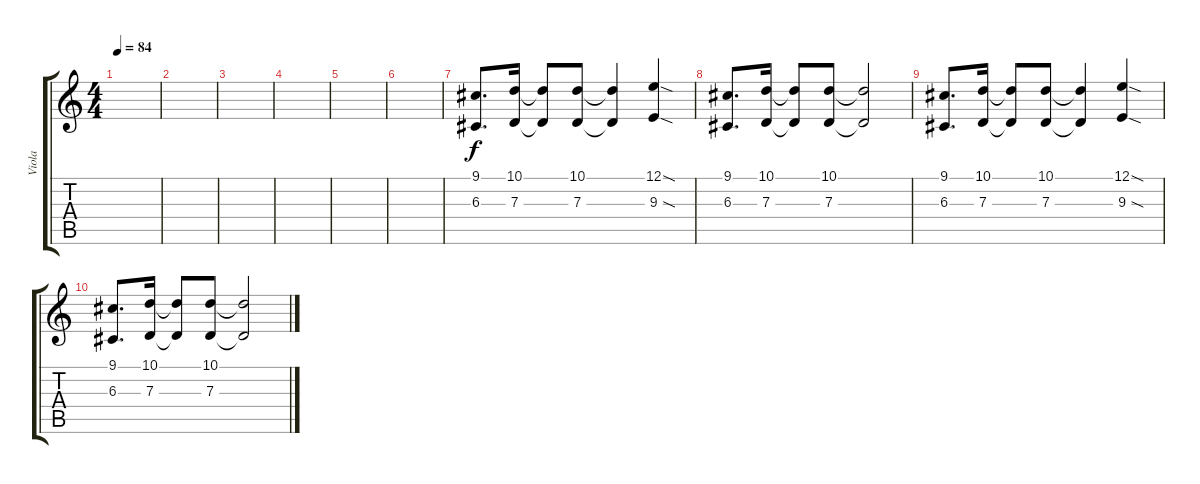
\track ("Viola" "Viola") {instrument violin}
\staff {score tabs}
\tuning (E4 B3 G3 D3 A2 E2) {hide}
\ts (4 4)
\tempo 84
\clef g2
\ks c
|
|
|
|
|
|
(9.1 6.3).8{d} (10.1 7.3).16 (10.1{t} 7.3{t}).8 (10.1 7.3).8 (10.1{t} 7.3{t}).4 (12.1{sod} 9.3{sod}).4 |
(9.1 6.3).8{d} (10.1 7.3).16 (10.1{t} 7.3{t}).8 (10.1 7.3).8 (10.1{t} 7.3{t}).2 |
(9.1 6.3).8{d} (10.1 7.3).16 (10.1{t} 7.3{t}).8 (10.1 7.3).8 (10.1{t} 7.3{t}).4 (12.1{sod} 9.3{sod}).4 |
(9.1 6.3).8{d} (10.1 7.3).16 (10.1{t} 7.3{t}).8 (10.1 7.3).8 (10.1{t} 7.3{t}).2
